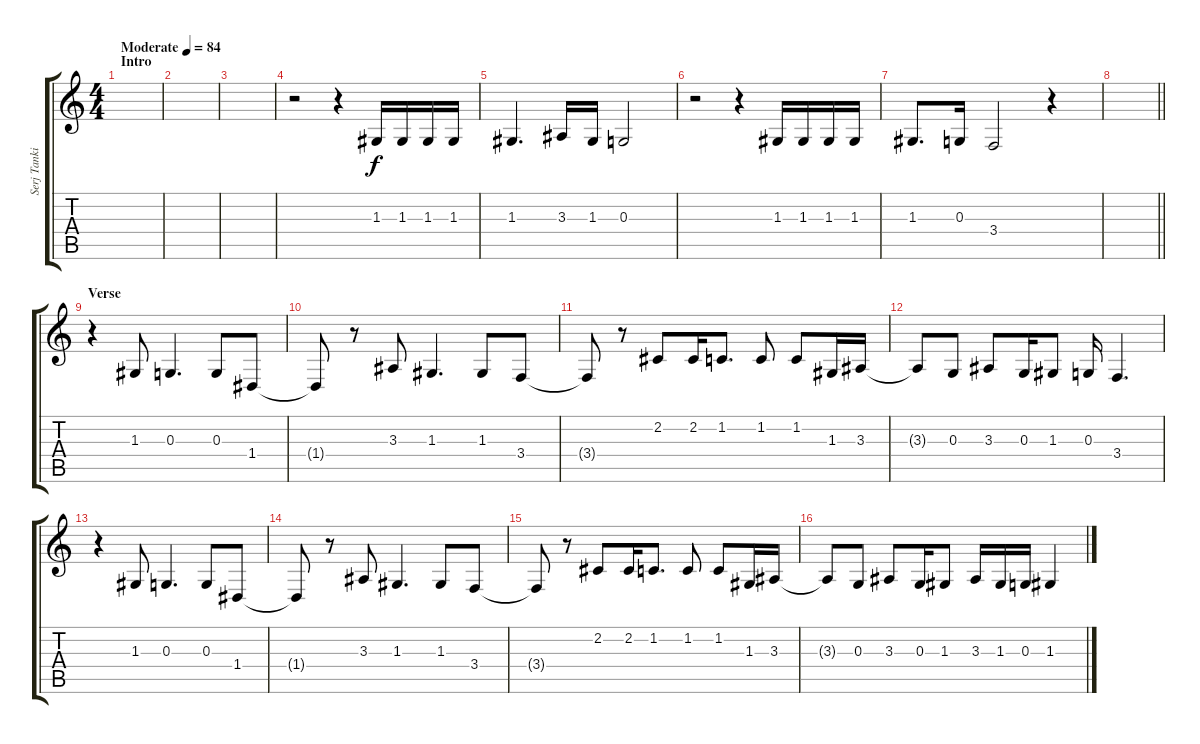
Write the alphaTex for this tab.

\track ("Serj Tankian" "Serj Tanki") {instrument oboe}
\staff {score tabs}
\tuning (E4 B3 G3 D3 A2 E2) {hide}
\ts (4 4)
\section ("" "Intro")
\tempo (84 "Moderate")
\clef g2
\ks c
|
|
|
r.2 r.4 1.3.16 1.3.16 1.3.16 1.3.16 |
1.3.4{d} 3.3.16 1.3.16 0.3.2 |
r.2 r.4 1.3.16 1.3.16 1.3.16 1.3.16 |
1.3.8{d} 0.3.16 3.4.2 r.4 |
\barLineRight lightlight
|
\section ("" "Verse")
r.4 1.3.8 0.3.4{d} 0.3.8 1.4.8 |
1.4{t}.8 r.8 3.3.8 1.3.4{d} 1.3.8 3.4.8 |
3.4{t}.8 r.8 2.2.8 2.2.16 1.2.8{d} 1.2.8 1.2.8 1.3.16 3.3.16 |
3.3{t}.8 0.3.8 3.3.8 0.3.16 1.3.8 0.3.16 3.4.4{d} |
r.4 1.3.8 0.3.4{d} 0.3.8 1.4.8 |
1.4{t}.8 r.8 3.3.8 1.3.4{d} 1.3.8 3.4.8 |
3.4{t}.8 r.8 2.2.8 2.2.16 1.2.8{d} 1.2.8 1.2.8 1.3.16 3.3.16 |
3.3{t}.8 0.3.8 3.3.8 0.3.16 1.3.8 3.3.16 1.3.16 0.3.16 1.3.4
